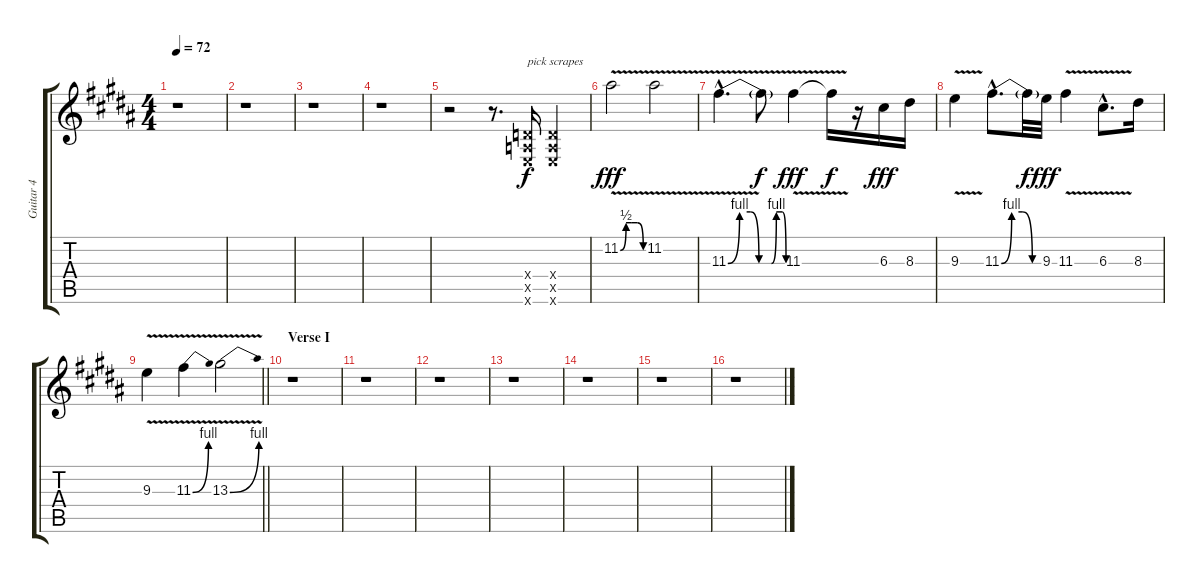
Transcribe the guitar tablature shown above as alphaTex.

\track ("Guitar 4" "Guitar 4") {instrument distortionguitar}
\staff {score tabs}
\tuning (E4 B3 G3 D3 A2 E2) {hide}
\ts (4 4)
\tempo 72
\clef g2
\ks b
r.1{dy f instrument distortionguitar} |
r.1 |
r.1 |
r.1 |
r.2 r.8{d} (0.4{x} 0.5{x} 0.6{x}).16{txt "pick scrapes"} (0.4{x} 0.5{x} 0.6{x}).4 |
11.2{be (custom 0 0 15 2 30 2 45 2 60 0) v}.2{dy fff} 11.2{v}.2 |
11.3{be (custom 0 0 12 4 23 4 32 0 45 0 50 4 56 4 60 0) v hac}.4{d} 11.3{t}.8{dy f} 11.3{v}.4{dy fff} 11.3{t}.16{dy f} r.16 6.3.16{dy fff} 8.3.16 |
9.3{v}.4 11.3{be (custom 0 0 15 4 30 4 45 0 60 0) hac}.8{d} 11.3{t}.32{dy f} 9.3.32{dy fff} 11.3{v}.4 6.3{v hac}.8{d} 8.3.16 |
\barLineRight lightlight
9.3{v}.4 11.3{be (bend 0 0 60 4) v}.4 13.3{be (bend 0 0 60 4) v}.2 |
\section ("" "Verse I")
r.1 |
r.1 |
r.1 |
r.1 |
r.1 |
r.1 |
r.1
